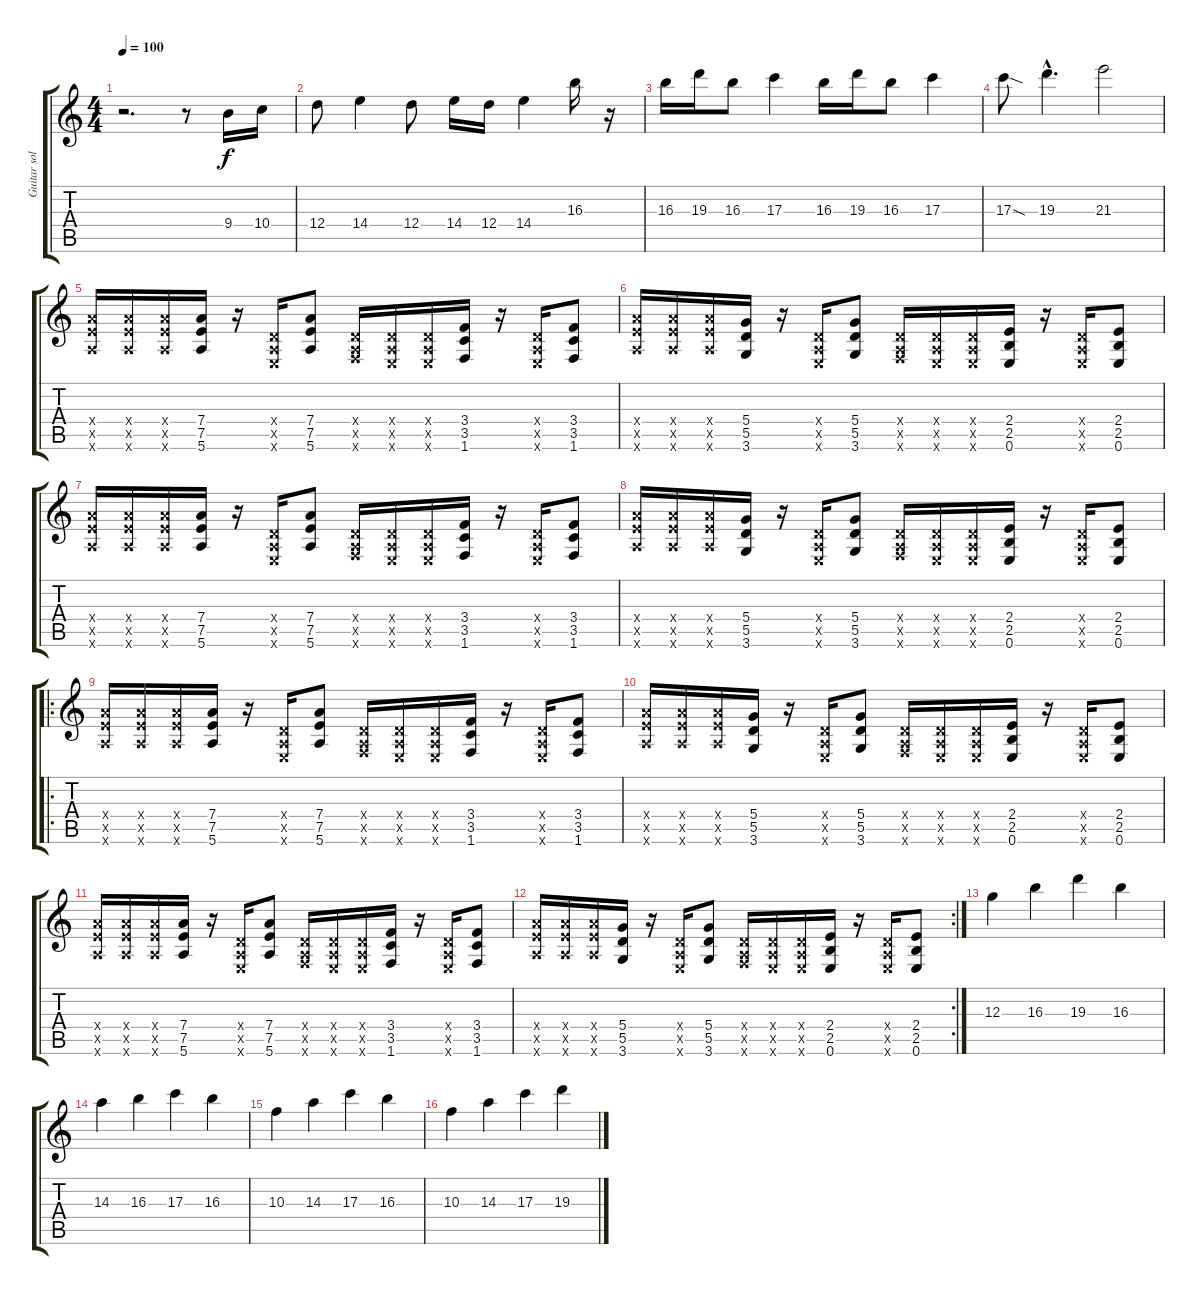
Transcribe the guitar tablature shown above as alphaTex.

\track ("Guitar solo" "Guitar sol") {instrument overdrivenguitar}
\staff {score tabs}
\tuning (E4 B3 G3 D3 A2 E2) {hide}
\ts (4 4)
\tempo 100
\clef g2
\ks c
r.2{d txt "" dy f instrument overdrivenguitar} r.8 9.4.16 10.4.16 |
12.4.8 14.4.4 12.4.8 14.4.16 12.4.16 14.4.4 16.3.16 r.16 |
16.3.16 19.3.16 16.3.8 17.3.4 16.3.16 19.3.16 16.3.8 17.3.4 |
17.3{sod}.8 19.3{hac}.4{d} 21.3.2 |
(7.4{x} 7.5{x} 5.6{x}).16 (7.4{x} 7.5{x} 5.6{x}).16 (7.4{x} 7.5{x} 5.6{x}).16 (7.4 7.5 5.6).16 r.16 (0.4{x} 0.5{x} 0.6{x}).16 (7.4 7.5 5.6).8 (0.4{x} 0.5{x} 1.6{x}).16 (0.4{x} 0.5{x} 0.6{x}).16 (0.4{x} 0.5{x} 0.6{x}).16 (3.4 3.5 1.6).16 r.16 (0.4{x} 0.5{x} 0.6{x}).16 (3.4 3.5 1.6).8 |
(7.4{x} 7.5{x} 5.6{x}).16 (7.4{x} 7.5{x} 5.6{x}).16 (7.4{x} 7.5{x} 5.6{x}).16 (5.4 5.5 3.6).16 r.16 (0.4{x} 0.5{x} 0.6{x}).16 (5.4 5.5 3.6).8 (0.4{x} 0.5{x} 1.6{x}).16 (0.4{x} 0.5{x} 0.6{x}).16 (0.4{x} 0.5{x} 0.6{x}).16 (2.4 2.5 0.6).16 r.16 (0.4{x} 0.5{x} 0.6{x}).16 (2.4 2.5 0.6).8 |
(7.4{x} 7.5{x} 5.6{x}).16 (7.4{x} 7.5{x} 5.6{x}).16 (7.4{x} 7.5{x} 5.6{x}).16 (7.4 7.5 5.6).16 r.16 (0.4{x} 0.5{x} 0.6{x}).16 (7.4 7.5 5.6).8 (0.4{x} 0.5{x} 1.6{x}).16 (0.4{x} 0.5{x} 0.6{x}).16 (0.4{x} 0.5{x} 0.6{x}).16 (3.4 3.5 1.6).16 r.16 (0.4{x} 0.5{x} 0.6{x}).16 (3.4 3.5 1.6).8 |
(7.4{x} 7.5{x} 5.6{x}).16 (7.4{x} 7.5{x} 5.6{x}).16 (7.4{x} 7.5{x} 5.6{x}).16 (5.4 5.5 3.6).16 r.16 (0.4{x} 0.5{x} 0.6{x}).16 (5.4 5.5 3.6).8 (0.4{x} 0.5{x} 1.6{x}).16 (0.4{x} 0.5{x} 0.6{x}).16 (0.4{x} 0.5{x} 0.6{x}).16 (2.4 2.5 0.6).16 r.16 (0.4{x} 0.5{x} 0.6{x}).16 (2.4 2.5 0.6).8 |
\ro
(7.4{x} 7.5{x} 5.6{x}).16 (7.4{x} 7.5{x} 5.6{x}).16 (7.4{x} 7.5{x} 5.6{x}).16 (7.4 7.5 5.6).16 r.16 (0.4{x} 0.5{x} 0.6{x}).16 (7.4 7.5 5.6).8 (0.4{x} 0.5{x} 1.6{x}).16 (0.4{x} 0.5{x} 0.6{x}).16 (0.4{x} 0.5{x} 0.6{x}).16 (3.4 3.5 1.6).16 r.16 (0.4{x} 0.5{x} 0.6{x}).16 (3.4 3.5 1.6).8 |
(7.4{x} 7.5{x} 5.6{x}).16 (7.4{x} 7.5{x} 5.6{x}).16 (7.4{x} 7.5{x} 5.6{x}).16 (5.4 5.5 3.6).16 r.16 (0.4{x} 0.5{x} 0.6{x}).16 (5.4 5.5 3.6).8 (0.4{x} 0.5{x} 1.6{x}).16 (0.4{x} 0.5{x} 0.6{x}).16 (0.4{x} 0.5{x} 0.6{x}).16 (2.4 2.5 0.6).16 r.16 (0.4{x} 0.5{x} 0.6{x}).16 (2.4 2.5 0.6).8 |
(7.4{x} 7.5{x} 5.6{x}).16 (7.4{x} 7.5{x} 5.6{x}).16 (7.4{x} 7.5{x} 5.6{x}).16 (7.4 7.5 5.6).16 r.16 (0.4{x} 0.5{x} 0.6{x}).16 (7.4 7.5 5.6).8 (0.4{x} 0.5{x} 1.6{x}).16 (0.4{x} 0.5{x} 0.6{x}).16 (0.4{x} 0.5{x} 0.6{x}).16 (3.4 3.5 1.6).16 r.16 (0.4{x} 0.5{x} 0.6{x}).16 (3.4 3.5 1.6).8 |
\rc 2
(7.4{x} 7.5{x} 5.6{x}).16 (7.4{x} 7.5{x} 5.6{x}).16 (7.4{x} 7.5{x} 5.6{x}).16 (5.4 5.5 3.6).16 r.16 (0.4{x} 0.5{x} 0.6{x}).16 (5.4 5.5 3.6).8 (0.4{x} 0.5{x} 1.6{x}).16 (0.4{x} 0.5{x} 0.6{x}).16 (0.4{x} 0.5{x} 0.6{x}).16 (2.4 2.5 0.6).16 r.16 (0.4{x} 0.5{x} 0.6{x}).16 (2.4 2.5 0.6).8 |
12.3.4 16.3.4 19.3.4 16.3.4 |
14.3.4 16.3.4 17.3.4 16.3.4 |
10.3.4 14.3.4 17.3.4 16.3.4 |
10.3.4 14.3.4 17.3.4 19.3.4
